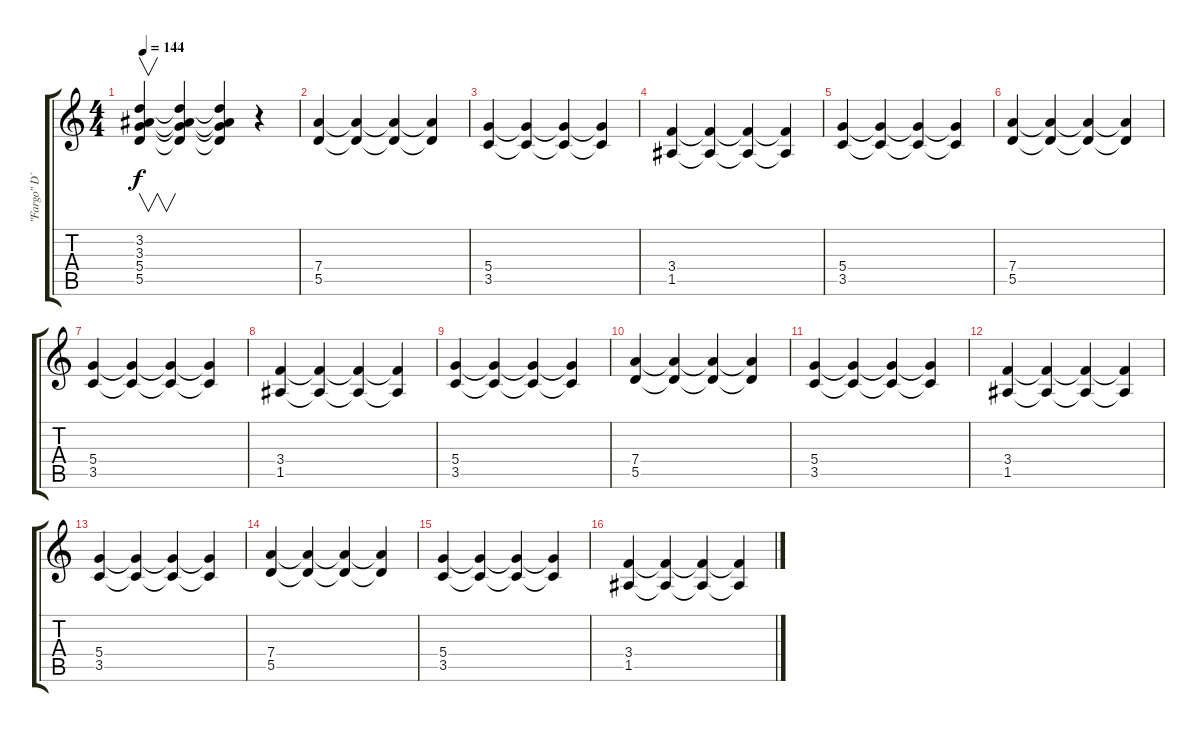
\track ("\"Fargo\" D´Aviero" "\"Fargo\" D´") {instrument overdrivenguitar}
\staff {score tabs}
\tuning (E4 B3 G3 D3 A2 E2) {hide}
\ts (4 4)
\tempo 144
\clef g2
\ks c
(3.2 3.3 5.4 5.5).4{v dy f} (3.2{t} 3.3{t} 5.4{t} 5.5{t}).4 (3.2{t} 3.3{t} 5.4{t} 5.5{t}).4 r.4 |
(7.4 5.5).4{volume 12 instrument overdrivenguitar} (7.4{t} 5.5{t}).4 (7.4{t} 5.5{t}).4 (7.4{t} 5.5{t}).4 |
(5.4 3.5).4 (5.4{t} 3.5{t}).4 (5.4{t} 3.5{t}).4 (5.4{t} 3.5{t}).4 |
(3.4 1.5).4 (3.4{t} 1.5{t}).4 (3.4{t} 1.5{t}).4 (3.4{t} 1.5{t}).4 |
(5.4 3.5).4 (5.4{t} 3.5{t}).4 (5.4{t} 3.5{t}).4 (5.4{t} 3.5{t}).4 |
(7.4 5.5).4 (7.4{t} 5.5{t}).4 (7.4{t} 5.5{t}).4 (7.4{t} 5.5{t}).4 |
(5.4 3.5).4 (5.4{t} 3.5{t}).4 (5.4{t} 3.5{t}).4 (5.4{t} 3.5{t}).4 |
(3.4 1.5).4 (3.4{t} 1.5{t}).4 (3.4{t} 1.5{t}).4 (3.4{t} 1.5{t}).4 |
(5.4 3.5).4 (5.4{t} 3.5{t}).4 (5.4{t} 3.5{t}).4 (5.4{t} 3.5{t}).4 |
(7.4 5.5).4{volume 12 instrument overdrivenguitar} (7.4{t} 5.5{t}).4 (7.4{t} 5.5{t}).4 (7.4{t} 5.5{t}).4 |
(5.4 3.5).4 (5.4{t} 3.5{t}).4 (5.4{t} 3.5{t}).4 (5.4{t} 3.5{t}).4 |
(3.4 1.5).4 (3.4{t} 1.5{t}).4 (3.4{t} 1.5{t}).4 (3.4{t} 1.5{t}).4 |
(5.4 3.5).4 (5.4{t} 3.5{t}).4 (5.4{t} 3.5{t}).4 (5.4{t} 3.5{t}).4 |
(7.4 5.5).4 (7.4{t} 5.5{t}).4 (7.4{t} 5.5{t}).4 (7.4{t} 5.5{t}).4 |
(5.4 3.5).4 (5.4{t} 3.5{t}).4 (5.4{t} 3.5{t}).4 (5.4{t} 3.5{t}).4 |
(3.4 1.5).4 (3.4{t} 1.5{t}).4 (3.4{t} 1.5{t}).4 (3.4{t} 1.5{t}).4
